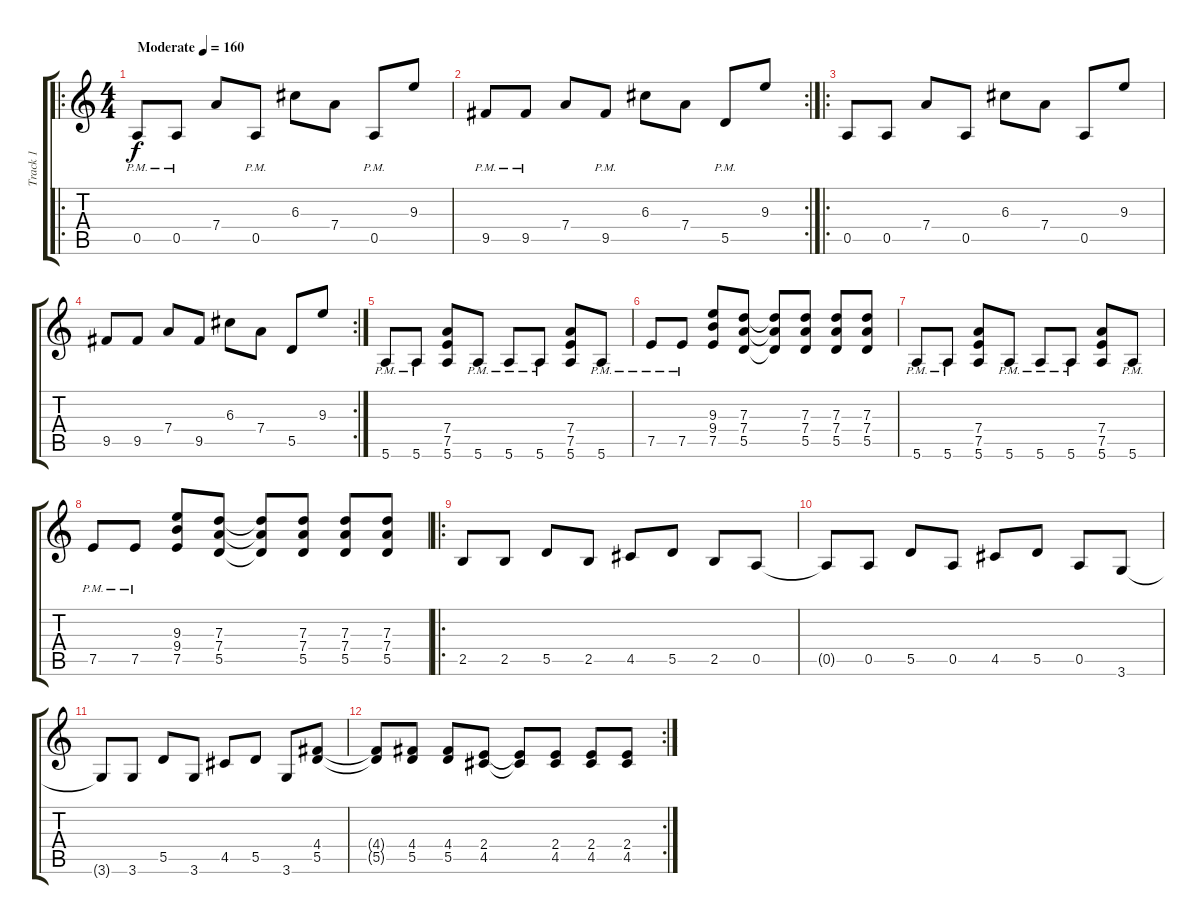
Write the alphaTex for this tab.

\track ("Track 1" "Track 1") {instrument distortionguitar}
\staff {score tabs}
\tuning (E4 B3 G3 D3 A2 E2) {hide}
\ro
\ts (4 4)
\tempo (160 "Moderate")
\clef g2
\ks c
0.5{pm}.8{dy f instrument distortionguitar} 0.5{pm}.8 7.4.8 0.5{pm}.8 6.3.8 7.4.8 0.5{pm}.8 9.3.8 |
\rc 2
9.5{pm}.8 9.5{pm}.8 7.4.8 9.5{pm}.8 6.3.8 7.4.8 5.5{pm}.8 9.3.8 |
\ro
0.5.8 0.5.8 7.4.8 0.5.8 6.3.8 7.4.8 0.5.8 9.3.8 |
\rc 2
9.5.8 9.5.8 7.4.8 9.5.8 6.3.8 7.4.8 5.5.8 9.3.8 |
5.6{pm}.8 5.6{pm}.8 (7.4 7.5 5.6).8 5.6{pm}.8 5.6{pm}.8 5.6{pm}.8 (7.4 7.5 5.6).8 5.6{pm}.8 |
7.5{pm}.8 7.5{pm}.8 (9.3 9.4 7.5).8 (7.3 7.4 5.5).8 (7.3{t} 7.4{t} 5.5{t}).8 (7.3 7.4 5.5).8 (7.3 7.4 5.5).8 (7.3 7.4 5.5).8 |
5.6{pm}.8 5.6{pm}.8 (7.4 7.5 5.6).8 5.6{pm}.8 5.6{pm}.8 5.6{pm}.8 (7.4 7.5 5.6).8 5.6{pm}.8 |
7.5{pm}.8 7.5{pm}.8 (9.3 9.4 7.5).8 (7.3 7.4 5.5).8 (7.3{t} 7.4{t} 5.5{t}).8 (7.3 7.4 5.5).8 (7.3 7.4 5.5).8 (7.3 7.4 5.5).8 |
\ro
2.5.8 2.5.8 5.5.8 2.5.8 4.5.8 5.5.8 2.5.8 0.5.8 |
0.5{t}.8 0.5.8 5.5.8 0.5.8 4.5.8 5.5.8 0.5.8 3.6.8 |
3.6{t}.8 3.6.8 5.5.8 3.6.8 4.5.8 5.5.8 3.6.8 (4.4 5.5).8 |
\rc 2
(4.4{t} 5.5{t}).8 (4.4 5.5).8 (4.4 5.5).8 (2.4 4.5).8 (2.4{t} 4.5{t}).8 (2.4 4.5).8 (2.4 4.5).8 (2.4 4.5).8
